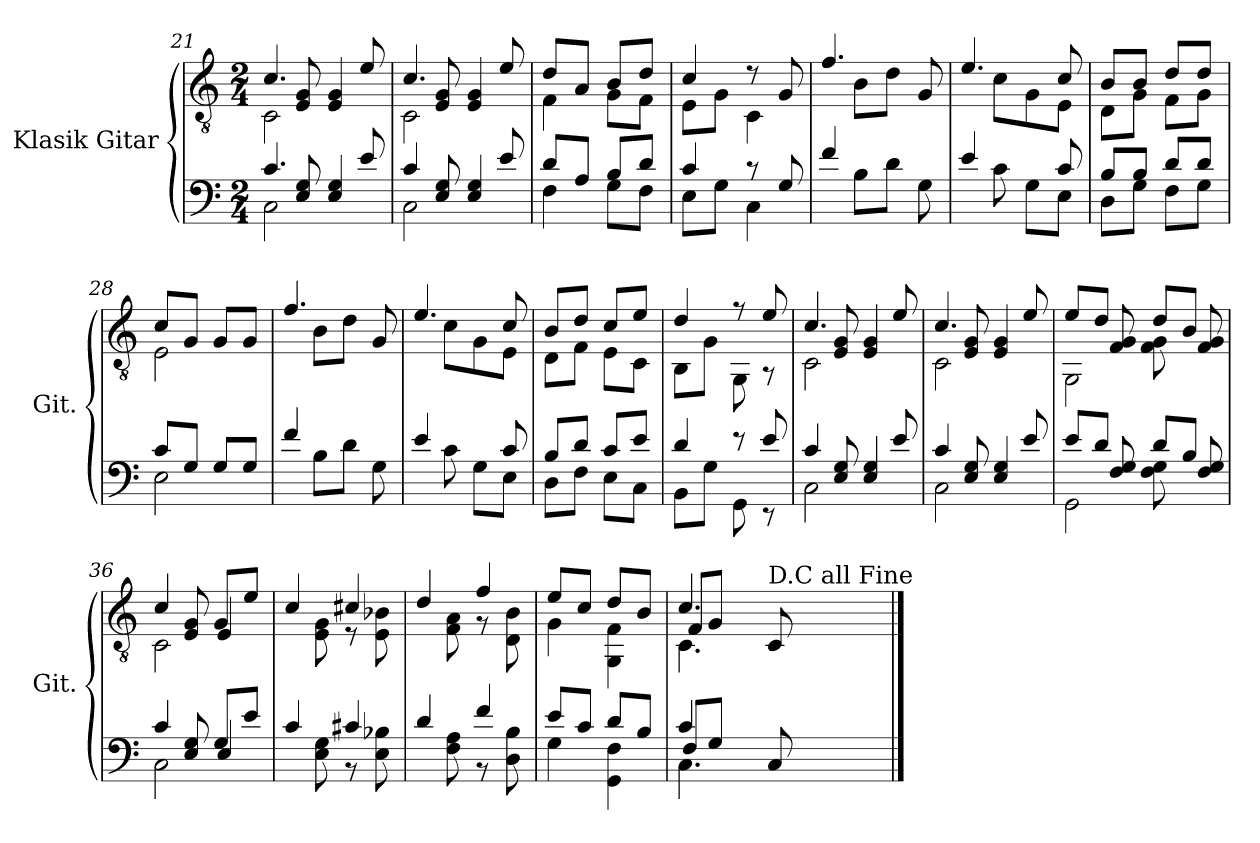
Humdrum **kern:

**kern	**kern
*part1	*part1
*staff2	*staff1
*I"Klasik Gitar	*
*I'Git.	*
*	*clefGv2
*k[]	*k[]
*M2/4	*M2/4
=21	=21
!LO:N:vis=4	!
*^	*^
*	*^	*	*^
4.c	2C	8ryy	4.c/	2C\	8ryy
.	.	8E 8G	.	.	8E/ 8G/
.	.	4E 4G	.	.	4E/ 4G/
8e	.	.	8e/	.	.
=22	=22	=22	=22	=22	=22
!LO:N:vis=4	!	!	!	!	!
4.c	2C	8ryy	4.c/	2C\	8ryy
.	.	8E 8G	.	.	8E/ 8G/
.	.	4E 4G	.	.	4E/ 4G/
8e	.	.	8e/	.	.
*	*v	*v	*	*	*
*	*	*	*v	*v
=23	=23	=23	=23
8dL	4F	8d/L	4F\
8AJ	.	8A/J	.
8BL	8GL	8B/L	8G\L
8dJ	8FJ	8d/J	8F\J
!!LO:LB:g=z	!!
=24	=24	=24	=24
4c	8EL	4c/	8E\L
.	8GJ	.	8G\J
8r	4C	8r	4C\
8G	.	8G/	.
=25	=25	=25	=25
!LO:N:vis=4	!	!	!
4.f	8ryy	4.f/	8ryy
.	8BL	.	8B\L
.	8dJ	.	8d\J
8G	8ryy	8G/	8ryy
=26	=26	=26	=26
!LO:N:vis=4	!	!	!
4.e	8ryy	4.e/	8ryy
.	8c	.	8c\L
.	8GL	.	8G\
8c	8EJ	8c/	8E\J
=27	=27	=27	=27
8BL	8DL	8B/L	8D\L
8BJ	8GJ	8B/J	8G\J
8dL	8FL	8d/L	8F\L
8dJ	8GJ	8d/J	8G\J
=28	=28	=28	=28
8cL	2E	8c/L	2E\
8GJ	.	8G/J	.
8GL	.	8G/L	.
8GJ	.	8G/J	.
=29	=29	=29	=29
!LO:N:vis=4	!	!	!
4.f	8ryy	4.f/	8ryy
.	8BL	.	8B\L
.	8dJ	.	8d\J
8G	8ryy	8G/	8ryy
=30	=30	=30	=30
!LO:N:vis=4	!	!	!
4.e	8ryy	4.e/	8ryy
.	8c	.	8c\L
.	8GL	.	8G\
8c	8EJ	8c/	8E\J
=31	=31	=31	=31
8BL	8DL	8B/L	8D\L
8dJ	8FJ	8d/J	8F\J
8cL	8EL	8c/L	8E\L
8eJ	8CJ	8e/J	8C\J
=32	=32	=32	=32
4d	8BBL	4d/	8BB\L
.	8GJ	.	8G\J
8r	8GG	8r	8GG\
8e	8r	8e/	8r
!!LO:PB:g=z
=33	=33	=33	=33
!LO:N:vis=4	!	!	!
*	*^	*	*^
4.c	2C	8ryy	4.c/	2C\	8ryy
.	.	8E 8G	.	.	8E/ 8G/
.	.	4E 4G	.	.	4E/ 4G/
8e	.	.	8e/	.	.
=34	=34	=34	=34	=34	=34
!LO:N:vis=4	!	!	!	!	!
4.c	2C	8ryy	4.c/	2C\	8ryy
.	.	8E 8G	.	.	8E/ 8G/
.	.	4E 4G	.	.	4E/ 4G/
8e	.	.	8e/	.	.
=35	=35	=35	=35	=35	=35
*	*	*^	*	*	*^
8eL	2GG	8ryy	4ryy	8e/L	2GG\	8ryy	4ryy
8dJ	.	8F 8G	.	8d/J	.	8F/ 8G/	.
8dL	.	8ryy	8F 8G	8d/L	.	8ryy	8F\ 8G\
8BJ	.	8F 8G	8ryy	8B/J	.	8F/ 8G/	8ryy
*	*	*v	*v	*	*	*	*
*	*	*	*	*	*v	*v
=36	=36	=36	=36	=36	=36
4c	2C	8ryy	4c/	2C\	8ryy
.	.	8E 8G	.	.	8E/ 8G/
8GL	.	4E	8G/L	.	4E/
8eJ	.	.	8e/J	.	.
*	*v	*v	*	*	*
*	*	*	*v	*v
=37	=37	=37	=37
4c	8ryy	4c/	8ryy
.	8E 8G	.	8E\ 8G\
4c#	8r	4c#X/	8r
.	8E 8B-X	.	8E\ 8B-X\
=38	=38	=38	=38
4d	8ryy	4d/	8ryy
.	8F 8A	.	8F\ 8A\
4f	8r	4f/	8r
.	8D 8B	.	8D\ 8B\
=39	=39	=39	=39
8eL	4G	8e/L	4G\
8cJ	.	8c/J	.
8dL	4GG 4F	8d/L	4GG\ 4F\
8BJ	.	8B/J	.
*	*	*v	*v
=40	=40	=40
!LO:N:vis=4	!LO:N:vis=4	!
*	*^	*^
*	*	*	*	*^
4.c	4.C	8FL	4.c/	4.C\	8F/L
.	.	8GJ	.	.	8G/J
.	.	4ryy	.	.	4ryy
!	!	!	!LO:TX:a:t=D.C all Fine	!	!
8C	8ryy	.	8C/	8ryy	.
*v	*v	*v	*	*	*
*	*v	*v	*v
==	==
*-	*-
